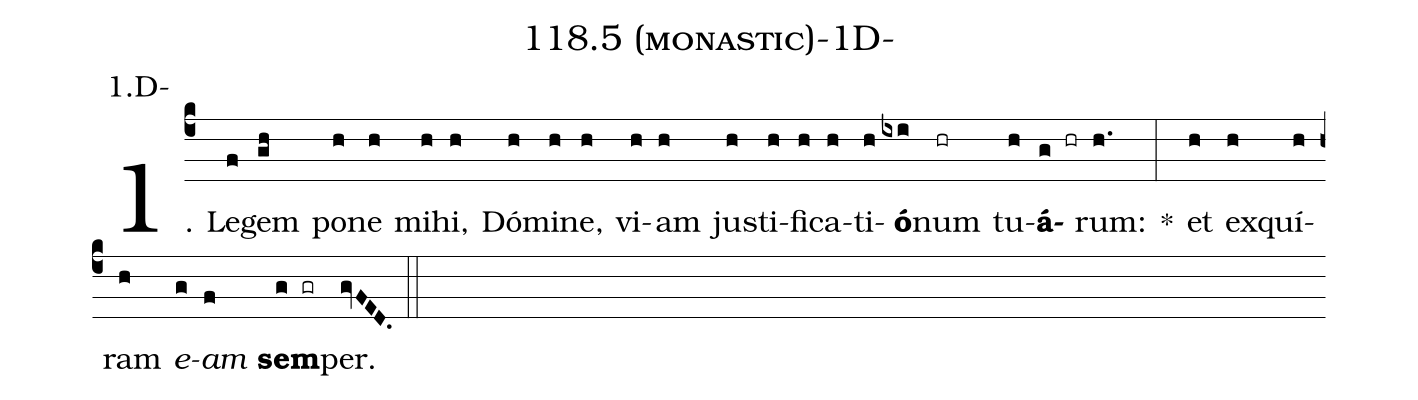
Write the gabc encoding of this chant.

name: 118.5 (monastic)-1D-;
annotation: 1.D-;
%%
(c4)1. Le(f)gem(gh) po(h)ne(h) mi(h)hi,(h) Dó(h)mi(h)ne,(h) vi(h)am(h) jus(h)ti(h)fi(h)ca(h)ti(h)<b>ó</b>(ixi)num(hr) tu(h)<b>á</b>(g hr)rum:(h.) *(:) et(h) ex(h)quí(h)ram(h) <i>e</i>(g)<i>am</i>(f) <b>sem</b>(g gr)per.(gvFED.) (::)
